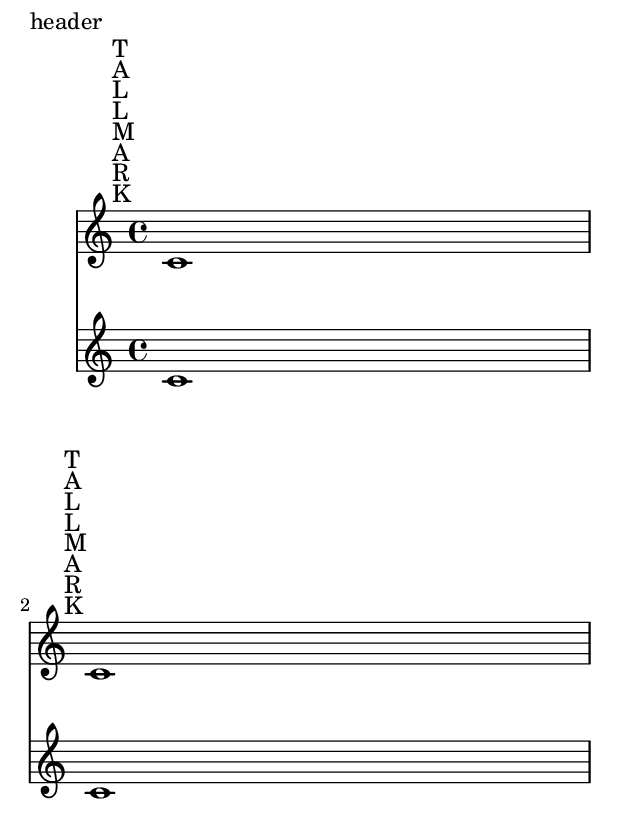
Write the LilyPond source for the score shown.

\version "2.23.14"

\header {
  texidoc = "The space taken up by rehearsal marks is correctly
accounted for, even though they live in the Score context."
}

#(set-default-paper-size "a6")

\book {
  \paper {
    oddHeaderMarkup = "header"
    ragged-last-bottom = ##f
  }
  \score {
    <<
      \new Staff { \textMark \markup \column { T A L L M A R K } c'1 \break
		   \textMark \markup \column { T A L L M A R K } c'1 }
      \new Staff { c'1 \break c'1 }
    >>
  }
}
